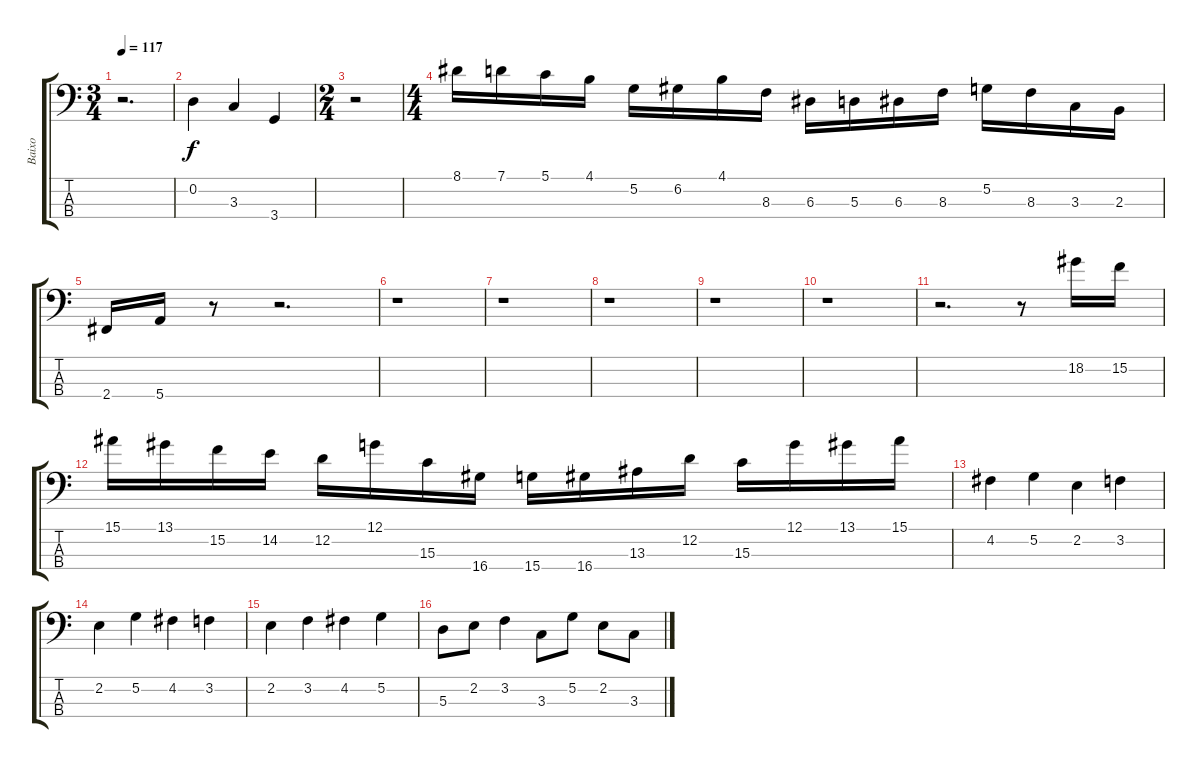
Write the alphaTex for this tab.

\track ("Baixo" "Baixo") {instrument electricbassfinger}
\staff {score tabs}
\tuning (G2 D2 A1 E1) {hide}
\ts (3 4)
\tempo 117
\clef f4
\ks c
r.2{d dy f} |
0.2.4 3.3.4 3.4.4 |
\ts (2 4)
r.2 |
\ts (4 4)
8.1.16 7.1.16 5.1.16 4.1.16 5.2.16 6.2.16 4.1.16 8.3.16 6.3.16 5.3.16 6.3.16 8.3.16 5.2.16 8.3.16 3.3.16 2.3.16 |
2.4.16 5.4.16 r.8 r.2{d} |
r.1 |
r.1 |
r.1 |
r.1 |
r.1 |
r.2{d} r.8 18.2.16 15.2.16 |
15.1.16 13.1.16 15.2.16 14.2.16 12.2.16 12.1.16 15.3.16 16.4.16 15.4.16 16.4.16 13.3.16 12.2.16 15.3.16 12.1.16 13.1.16 15.1.16 |
4.2.4 5.2.4 2.2.4 3.2.4 |
2.2.4 5.2.4 4.2.4 3.2.4 |
2.2.4 3.2.4 4.2.4 5.2.4 |
5.3.8 2.2.8 3.2.4 3.3.8 5.2.8 2.2.8 3.3.8
